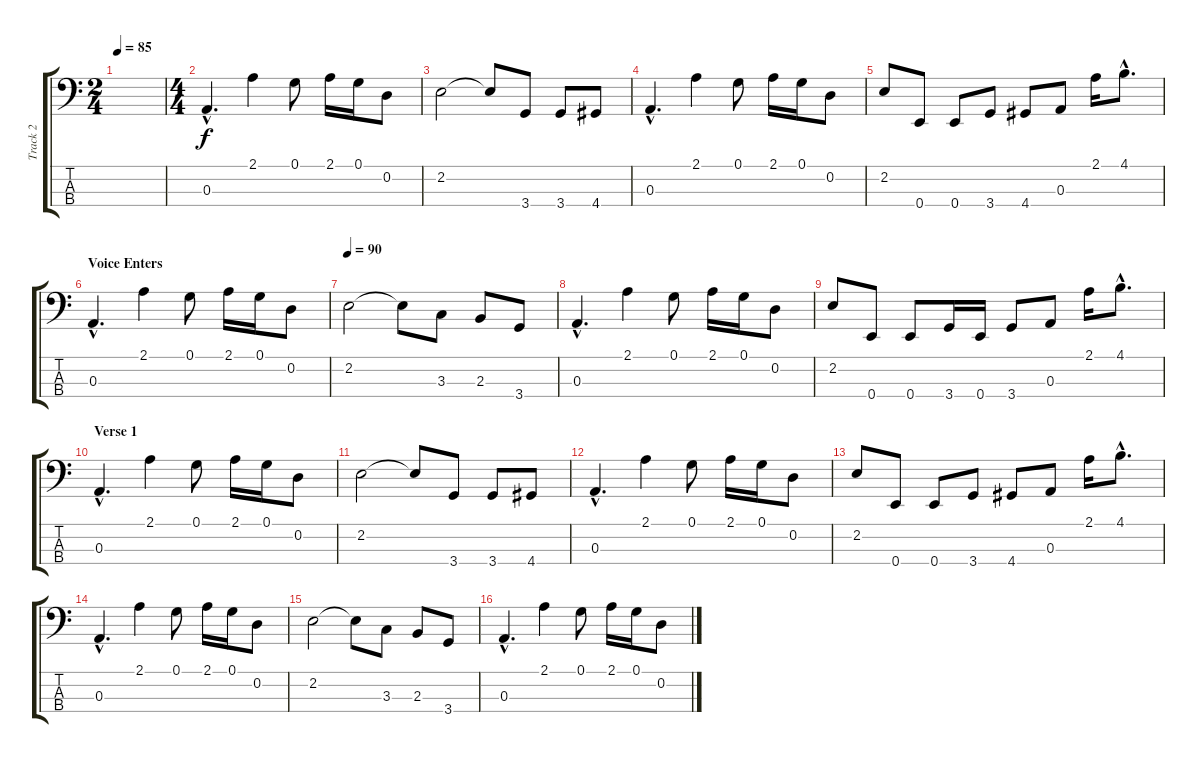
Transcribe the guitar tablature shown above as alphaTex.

\track ("Track 2" "Track 2") {instrument electricbassfinger}
\staff {score tabs}
\tuning (G2 D2 A1 E1) {hide}
\ts (2 4)
\tempo 85
\clef f4
\ks c
|
\ts (4 4)
0.3{hac}.4{d} 2.1.4 0.1.8 2.1.16 0.1.16 0.2.8 |
2.2.2 2.2{t}.8 3.4.8 3.4.8 4.4.8 |
0.3{hac}.4{d} 2.1.4 0.1.8 2.1.16 0.1.16 0.2.8 |
2.2.8 0.4.8 0.4.8 3.4.8 4.4.8 0.3.8 2.1.16 4.1{hac}.8{d} |
\section ("" "Voice Enters")
0.3{hac}.4{d} 2.1.4 0.1.8 2.1.16 0.1.16 0.2.8 |
\tempo 90
2.2.2 2.2{t}.8 3.3.8 2.3.8 3.4.8 |
0.3{hac}.4{d} 2.1.4 0.1.8 2.1.16 0.1.16 0.2.8 |
2.2.8 0.4.8 0.4.8 3.4.16 0.4.16 3.4.8 0.3.8 2.1.16 4.1{hac}.8{d} |
\section ("" "Verse 1")
0.3{hac}.4{d} 2.1.4 0.1.8 2.1.16 0.1.16 0.2.8 |
2.2.2 2.2{t}.8 3.4.8 3.4.8 4.4.8 |
0.3{hac}.4{d} 2.1.4 0.1.8 2.1.16 0.1.16 0.2.8 |
2.2.8 0.4.8 0.4.8 3.4.8 4.4.8 0.3.8 2.1.16 4.1{hac}.8{d} |
0.3{hac}.4{d} 2.1.4 0.1.8 2.1.16 0.1.16 0.2.8 |
2.2.2 2.2{t}.8 3.3.8 2.3.8 3.4.8 |
0.3{hac}.4{d} 2.1.4 0.1.8 2.1.16 0.1.16 0.2.8
